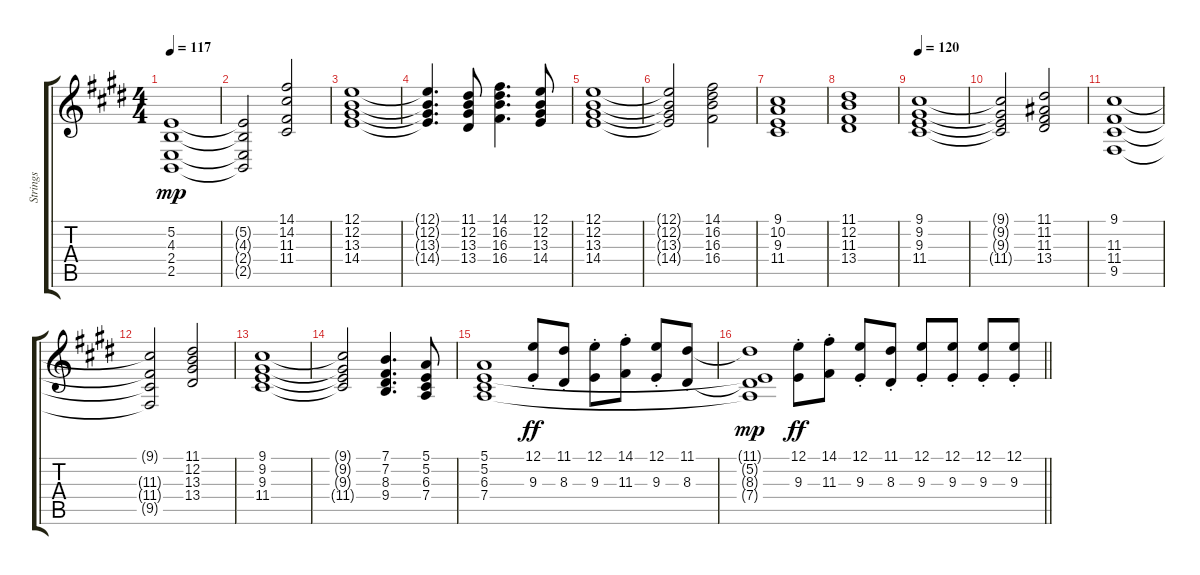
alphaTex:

\track ("Strings" "Strings") {instrument stringensemble1}
\staff {score tabs}
\tuning (E4 B3 G3 D3 A2 E2) {hide}
\ts (4 4)
\tempo 117
\clef g2
\ks e
(5.2 4.3 2.4 2.5).1{dy mp} |
\ks c#minor
(5.2{t} 4.3{t} 2.4{t} 2.5{t}).2 (14.1 14.2 11.3 11.4).2 |
(12.1 12.2 13.3 14.4).1 |
(12.1{t} 12.2{t} 13.3{t} 14.4{t}).4{d} (11.1 12.2 13.3 13.4).8 (14.1 16.2 16.3 16.4).4{d} (12.1 12.2 13.3 14.4).8 |
\ks e
(12.1 12.2 13.3 14.4).1 |
\ks c#minor
(12.1{t} 12.2{t} 13.3{t} 14.4{t}).2 (14.1 16.2 16.3 16.4).2 |
(9.1 10.2 9.3 11.4).1 |
(11.1 12.2 11.3 13.4).1 |
\tempo 120
\ks e
(9.1 9.2 9.3 11.4).1 |
\ks c#minor
(9.1{t} 9.2{t} 9.3{t} 11.4{t}).2 (11.1 11.2 11.3 13.4).2 |
(9.1 11.3 11.4 9.5).1 |
(9.1{t} 11.3{t} 11.4{t} 9.5{t}).2 (11.1 12.2 13.3 13.4).2 |
\ks e
(9.1 9.2 9.3 11.4).1 |
\ks c#minor
(9.1{t} 9.2{t} 9.3{t} 11.4{t}).2 (7.1 7.2 8.3 9.4).4{d} (5.1 5.2 6.3 7.4).8 |
(5.1 5.2 6.3 7.4).1 (12.1{st} 9.3{st}).8{dy ff} (11.1{st} 8.3{st}).8 (12.1{st} 9.3{st}).8 (14.1{st} 11.3{st}).8 (12.1{st} 9.3{st}).8 (11.1{st} 8.3{st}).8 |
\barLineRight lightlight
(11.1{t} 5.2{t} 8.3{t} 7.4{t}).1{dy mp} (12.1{st} 9.3{st}).8{dy ff} (14.1{st} 11.3{st}).8 (12.1{st} 9.3{st}).8 (11.1{st} 8.3{st}).8 (12.1{st} 9.3{st}).8 (12.1{st} 9.3{st}).8 (12.1{st} 9.3{st}).8 (12.1{st} 9.3{st}).8
